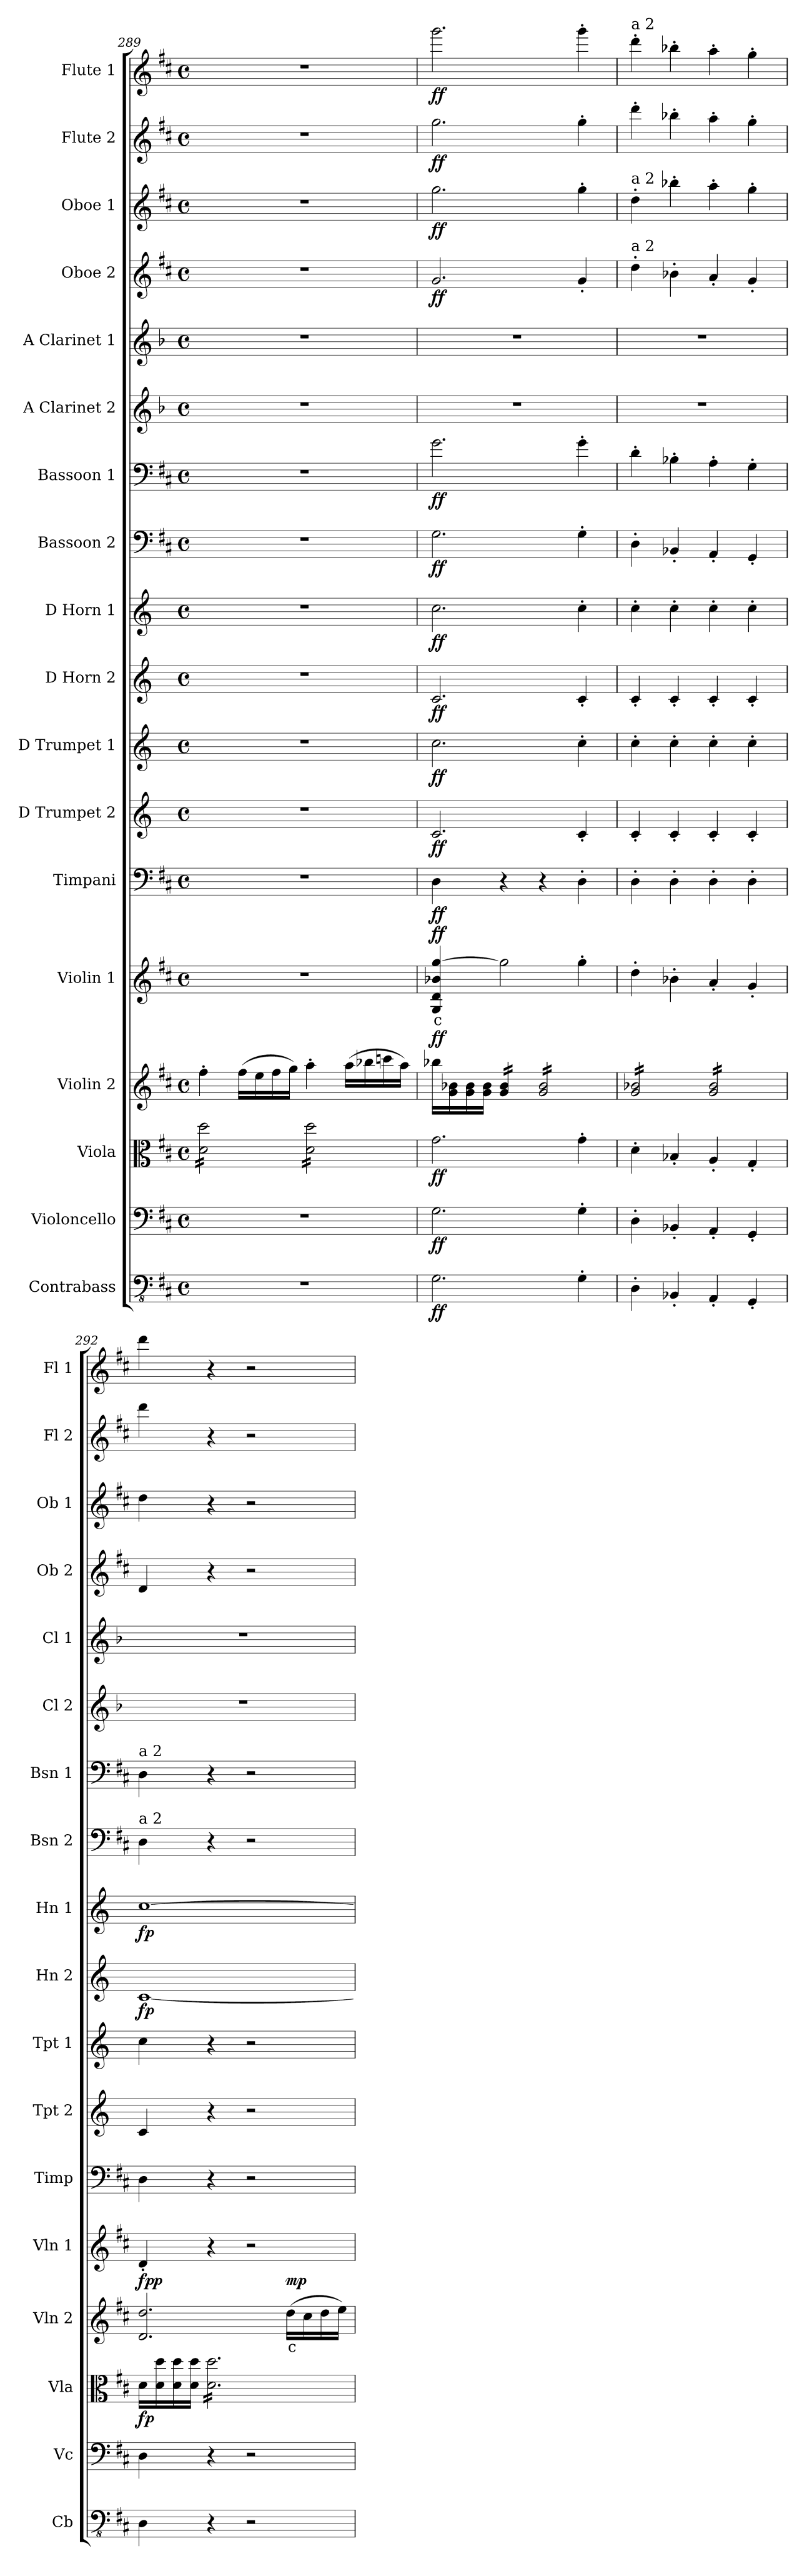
**kern	**dynam	**kern	**dynam	**kern	**dynam	**kern	**text	**dynam	**kern	**text	**dynam	**kern	**dynam	**kern	**dynam	**kern	**dynam	**kern	**dynam	**kern	**dynam	**kern	**dynam	**kern	**dynam	**kern	**kern	**kern	**dynam	**kern	**dynam	**kern	**dynam	**kern	**dynam
*part18	*part18	*part17	*part17	*part16	*part16	*part15	*part15	*part15	*part14	*part14	*part14	*part13	*part13	*part12	*part12	*part11	*part11	*part10	*part10	*part9	*part9	*part8	*part8	*part7	*part7	*part6	*part5	*part4	*part4	*part3	*part3	*part2	*part2	*part1	*part1
*staff18	*staff18	*staff17	*staff17	*staff16	*staff16	*staff15	*staff15	*staff15	*staff14	*staff14	*staff14	*staff13	*staff13	*staff12	*staff12	*staff11	*staff11	*staff10	*staff10	*staff9	*staff9	*staff8	*staff8	*staff7	*staff7	*staff6	*staff5	*staff4	*staff4	*staff3	*staff3	*staff2	*staff2	*staff1	*staff1
*I"Contrabass	*	*I"Violoncello	*	*I"Viola	*	*I"Violin 2	*	*	*I"Violin 1	*	*	*I"Timpani	*	*I"D Trumpet 2	*	*I"D Trumpet 1	*	*I"D Horn 2	*	*I"D Horn 1	*	*I"Bassoon 2	*	*I"Bassoon 1	*	*I"A Clarinet 2	*I"A Clarinet 1	*I"Oboe 2	*	*I"Oboe 1	*	*I"Flute 2	*	*I"Flute 1	*
*I'Cb	*	*I'Vc	*	*I'Vla	*	*I'Vln 2	*	*	*I'Vln 1	*	*	*I'Timp	*	*I'Tpt 2	*	*I'Tpt 1	*	*I'Hn 2	*	*I'Hn 1	*	*I'Bsn 2	*	*I'Bsn 1	*	*I'Cl 2	*I'Cl 1	*I'Ob 2	*	*I'Ob 1	*	*I'Fl 2	*	*I'Fl 1	*
*clefFv4	*	*clefF4	*	*clefC3	*	*clefG2	*	*	*clefG2	*	*	*clefF4	*	*clefG2	*	*clefG2	*	*clefG2	*	*clefG2	*	*clefF4	*	*clefF4	*	*clefG2	*clefG2	*clefG2	*	*clefG2	*	*clefG2	*	*clefG2	*
*	*	*	*	*	*	*	*	*	*	*	*	*	*	*ITrd-1c-2	*	*ITrd-1c-2	*	*ITrd6c10	*	*ITrd6c10	*	*	*	*	*	*ITrd2c3	*ITrd2c3	*	*	*	*	*	*	*	*
*k[f#c#]	*	*k[f#c#]	*	*k[f#c#]	*	*k[f#c#]	*	*	*k[f#c#]	*	*	*k[f#c#]	*	*k[f#c#]	*	*k[f#c#]	*	*k[f#c#]	*	*k[f#c#]	*	*k[f#c#]	*	*k[f#c#]	*	*k[f#c#]	*k[f#c#]	*k[f#c#]	*	*k[f#c#]	*	*k[f#c#]	*	*k[f#c#]	*
*M4/4	*	*M4/4	*	*M4/4	*	*M4/4	*	*	*M4/4	*	*	*M4/4	*	*M4/4	*	*M4/4	*	*M4/4	*	*M4/4	*	*M4/4	*	*M4/4	*	*M4/4	*M4/4	*M4/4	*	*M4/4	*	*M4/4	*	*M4/4	*
*met(c)	*	*met(c)	*	*met(c)	*	*met(c)	*	*	*met(c)	*	*	*met(c)	*	*met(c)	*	*met(c)	*	*met(c)	*	*met(c)	*	*met(c)	*	*met(c)	*	*met(c)	*met(c)	*met(c)	*	*met(c)	*	*met(c)	*	*met(c)	*
=289	=289	=289	=289	=289	=289	=289	=289	=289	=289	=289	=289	=289	=289	=289	=289	=289	=289	=289	=289	=289	=289	=289	=289	=289	=289	=289	=289	=289	=289	=289	=289	=289	=289	=289	=289
*	*	*	*	*tremolo	*	*	*	*	*	*	*	*	*	*	*	*	*	*	*	*	*	*	*	*	*	*	*	*	*	*	*	*	*	*	*
1r	.	1r	.	16d\ 16dd\LL	.	4ff#'\	.	.	1r	.	.	1r	.	1r	.	1r	.	1r	.	1r	.	1r	.	1r	.	1r	1r	1r	.	1r	.	1r	.	1r	.
.	.	.	.	16d\ 16dd\	.	.	.	.	.	.	.	.	.	.	.	.	.	.	.	.	.	.	.	.	.	.	.	.	.	.	.	.	.	.	.
.	.	.	.	16d\ 16dd\	.	.	.	.	.	.	.	.	.	.	.	.	.	.	.	.	.	.	.	.	.	.	.	.	.	.	.	.	.	.	.
.	.	.	.	16d\ 16dd\	.	.	.	.	.	.	.	.	.	.	.	.	.	.	.	.	.	.	.	.	.	.	.	.	.	.	.	.	.	.	.
.	.	.	.	16d\ 16dd\	.	(16ff#\LL	.	.	.	.	.	.	.	.	.	.	.	.	.	.	.	.	.	.	.	.	.	.	.	.	.	.	.	.	.
.	.	.	.	16d\ 16dd\	.	16ee\	.	.	.	.	.	.	.	.	.	.	.	.	.	.	.	.	.	.	.	.	.	.	.	.	.	.	.	.	.
.	.	.	.	16d\ 16dd\	.	16ff#\	.	.	.	.	.	.	.	.	.	.	.	.	.	.	.	.	.	.	.	.	.	.	.	.	.	.	.	.	.
.	.	.	.	16d\ 16dd\JJ	.	16gg\JJ)	.	.	.	.	.	.	.	.	.	.	.	.	.	.	.	.	.	.	.	.	.	.	.	.	.	.	.	.	.
.	.	.	.	16d\ 16dd\LL	.	4aa'\	.	.	.	.	.	.	.	.	.	.	.	.	.	.	.	.	.	.	.	.	.	.	.	.	.	.	.	.	.
.	.	.	.	16d\ 16dd\	.	.	.	.	.	.	.	.	.	.	.	.	.	.	.	.	.	.	.	.	.	.	.	.	.	.	.	.	.	.	.
.	.	.	.	16d\ 16dd\	.	.	.	.	.	.	.	.	.	.	.	.	.	.	.	.	.	.	.	.	.	.	.	.	.	.	.	.	.	.	.
.	.	.	.	16d\ 16dd\	.	.	.	.	.	.	.	.	.	.	.	.	.	.	.	.	.	.	.	.	.	.	.	.	.	.	.	.	.	.	.
.	.	.	.	16d\ 16dd\	.	(16aa\LL	.	.	.	.	.	.	.	.	.	.	.	.	.	.	.	.	.	.	.	.	.	.	.	.	.	.	.	.	.
.	.	.	.	16d\ 16dd\	.	16bb-X\	.	.	.	.	.	.	.	.	.	.	.	.	.	.	.	.	.	.	.	.	.	.	.	.	.	.	.	.	.
.	.	.	.	16d\ 16dd\	.	16cccn\	.	.	.	.	.	.	.	.	.	.	.	.	.	.	.	.	.	.	.	.	.	.	.	.	.	.	.	.	.
.	.	.	.	16d\ 16dd\JJ	.	16aa\JJ)	.	.	.	.	.	.	.	.	.	.	.	.	.	.	.	.	.	.	.	.	.	.	.	.	.	.	.	.	.
*	*	*	*	*Xtremolo	*	*	*	*	*	*	*	*	*	*	*	*	*	*	*	*	*	*	*	*	*	*	*	*	*	*	*	*	*	*	*
=290	=290	=290	=290	=290	=290	=290	=290	=290	=290	=290	=290	=290	=290	=290	=290	=290	=290	=290	=290	=290	=290	=290	=290	=290	=290	=290	=290	=290	=290	=290	=290	=290	=290	=290	=290
!	!LO:DY:b	!	!LO:DY:b	!	!LO:DY:b	!	!	!LO:DY:b	!	!LO:LY:b:color=#FF0000	!LO:DY:b	!	!LO:DY:b	!	!LO:DY:b	!	!LO:DY:b	!	!LO:DY:b	!	!LO:DY:b	!	!LO:DY:b	!	!LO:DY:b	!	!	!	!LO:DY:b	!	!LO:DY:b	!	!LO:DY:b	!	!LO:DY:b
2.GG\	ff	2.G\	ff	2.g\	ff	16bb-X\LL	.	ff	4G/ 4d/ 4b-X/ [4gg/	c	ff	4D\	ff	2.d/	ff	2.dd\	ff	2.D/	ff	2.d\	ff	2.G\	ff	2.g\	ff	1r	1r	2.g/	ff	2.gg\	ff	2.gg\	ff	2.ggg\	ff
.	.	.	.	.	.	16g\ 16b-X\	.	.	.	.	.	.	.	.	.	.	.	.	.	.	.	.	.	.	.	.	.	.	.	.	.	.	.	.	.
.	.	.	.	.	.	16g\ 16b-\	.	.	.	.	.	.	.	.	.	.	.	.	.	.	.	.	.	.	.	.	.	.	.	.	.	.	.	.	.
.	.	.	.	.	.	16g\ 16b-\JJ	.	.	.	.	.	.	.	.	.	.	.	.	.	.	.	.	.	.	.	.	.	.	.	.	.	.	.	.	.
*	*	*	*	*	*	*tremolo	*	*	*	*	*	*	*	*	*	*	*	*	*	*	*	*	*	*	*	*	*	*	*	*	*	*	*	*	*
.	.	.	.	.	.	16g/ 16b-/LL	.	.	2gg\]	.	.	4r	.	.	.	.	.	.	.	.	.	.	.	.	.	.	.	.	.	.	.	.	.	.	.
.	.	.	.	.	.	16g/ 16b-/	.	.	.	.	.	.	.	.	.	.	.	.	.	.	.	.	.	.	.	.	.	.	.	.	.	.	.	.	.
.	.	.	.	.	.	16g/ 16b-/	.	.	.	.	.	.	.	.	.	.	.	.	.	.	.	.	.	.	.	.	.	.	.	.	.	.	.	.	.
.	.	.	.	.	.	16g/ 16b-/JJ	.	.	.	.	.	.	.	.	.	.	.	.	.	.	.	.	.	.	.	.	.	.	.	.	.	.	.	.	.
.	.	.	.	.	.	16g/ 16b-/LL	.	.	.	.	.	4r	.	.	.	.	.	.	.	.	.	.	.	.	.	.	.	.	.	.	.	.	.	.	.
.	.	.	.	.	.	16g/ 16b-/	.	.	.	.	.	.	.	.	.	.	.	.	.	.	.	.	.	.	.	.	.	.	.	.	.	.	.	.	.
.	.	.	.	.	.	16g/ 16b-/	.	.	.	.	.	.	.	.	.	.	.	.	.	.	.	.	.	.	.	.	.	.	.	.	.	.	.	.	.
.	.	.	.	.	.	16g/ 16b-/	.	.	.	.	.	.	.	.	.	.	.	.	.	.	.	.	.	.	.	.	.	.	.	.	.	.	.	.	.
4GG'\	.	4G'\	.	4g'\	.	16g/ 16b-/	.	.	4gg'\	.	.	4D'\	.	4d'/	.	4dd'\	.	4D'/	.	4d'\	.	4G'\	.	4g'\	.	.	.	4g'/	.	4gg'\	.	4gg'\	.	4ggg'\	.
.	.	.	.	.	.	16g/ 16b-/	.	.	.	.	.	.	.	.	.	.	.	.	.	.	.	.	.	.	.	.	.	.	.	.	.	.	.	.	.
.	.	.	.	.	.	16g/ 16b-/	.	.	.	.	.	.	.	.	.	.	.	.	.	.	.	.	.	.	.	.	.	.	.	.	.	.	.	.	.
.	.	.	.	.	.	16g/ 16b-/JJ	.	.	.	.	.	.	.	.	.	.	.	.	.	.	.	.	.	.	.	.	.	.	.	.	.	.	.	.	.
=291	=291	=291	=291	=291	=291	=291	=291	=291	=291	=291	=291	=291	=291	=291	=291	=291	=291	=291	=291	=291	=291	=291	=291	=291	=291	=291	=291	=291	=291	=291	=291	=291	=291	=291	=291
!	!	!	!	!	!	!	!	!	!	!	!	!	!	!	!	!	!	!	!	!	!	!	!	!	!	!	!	!	!	!	!	!	!	!LO:TX:a:t=a 2	!
!	!	!	!	!	!	!	!	!	!	!	!	!	!	!	!	!	!	!	!	!	!	!	!	!	!	!	!	!	!	!LO:TX:a:t=a 2	!	!	!	!	!
!	!	!	!	!	!	!	!	!	!	!	!	!	!	!	!	!	!	!	!	!	!	!	!	!	!	!	!	!LO:TX:a:t=a 2	!	!	!	!	!	!	!
4DD'\	.	4D'\	.	4d'\	.	16g/ 16b-X/LL	.	.	4dd'\	.	.	4D'\	.	4d'/	.	4dd'\	.	4D'/	.	4d'\	.	4D'\	.	4d'\	.	1r	1r	4dd'\	.	4dd'\	.	4ddd'\	.	4ddd'\	.
.	.	.	.	.	.	16g/ 16b-X/	.	.	.	.	.	.	.	.	.	.	.	.	.	.	.	.	.	.	.	.	.	.	.	.	.	.	.	.	.
.	.	.	.	.	.	16g/ 16b-X/	.	.	.	.	.	.	.	.	.	.	.	.	.	.	.	.	.	.	.	.	.	.	.	.	.	.	.	.	.
.	.	.	.	.	.	16g/ 16b-X/	.	.	.	.	.	.	.	.	.	.	.	.	.	.	.	.	.	.	.	.	.	.	.	.	.	.	.	.	.
4BBB-X'/	.	4BB-X'/	.	4B-X'/	.	16g/ 16b-X/	.	.	4b-X'\	.	.	4D'\	.	4d'/	.	4dd'\	.	4D'/	.	4d'\	.	4BB-X'/	.	4B-X'\	.	.	.	4b-X'\	.	4bb-X'\	.	4bb-X'\	.	4bb-X'\	.
.	.	.	.	.	.	16g/ 16b-X/	.	.	.	.	.	.	.	.	.	.	.	.	.	.	.	.	.	.	.	.	.	.	.	.	.	.	.	.	.
.	.	.	.	.	.	16g/ 16b-X/	.	.	.	.	.	.	.	.	.	.	.	.	.	.	.	.	.	.	.	.	.	.	.	.	.	.	.	.	.
.	.	.	.	.	.	16g/ 16b-X/JJ	.	.	.	.	.	.	.	.	.	.	.	.	.	.	.	.	.	.	.	.	.	.	.	.	.	.	.	.	.
4AAA'/	.	4AA'/	.	4A'/	.	16g/ 16b-/LL	.	.	4a'/	.	.	4D'\	.	4d'/	.	4dd'\	.	4D'/	.	4d'\	.	4AA'/	.	4A'\	.	.	.	4a'/	.	4aa'\	.	4aa'\	.	4aa'\	.
.	.	.	.	.	.	16g/ 16b-/	.	.	.	.	.	.	.	.	.	.	.	.	.	.	.	.	.	.	.	.	.	.	.	.	.	.	.	.	.
.	.	.	.	.	.	16g/ 16b-/	.	.	.	.	.	.	.	.	.	.	.	.	.	.	.	.	.	.	.	.	.	.	.	.	.	.	.	.	.
.	.	.	.	.	.	16g/ 16b-/	.	.	.	.	.	.	.	.	.	.	.	.	.	.	.	.	.	.	.	.	.	.	.	.	.	.	.	.	.
4GGG'/	.	4GG'/	.	4G'/	.	16g/ 16b-/	.	.	4g'/	.	.	4D'\	.	4d'/	.	4dd'\	.	4D'/	.	4d'\	.	4GG'/	.	4G'\	.	.	.	4g'/	.	4gg'\	.	4gg'\	.	4gg'\	.
.	.	.	.	.	.	16g/ 16b-/	.	.	.	.	.	.	.	.	.	.	.	.	.	.	.	.	.	.	.	.	.	.	.	.	.	.	.	.	.
.	.	.	.	.	.	16g/ 16b-/	.	.	.	.	.	.	.	.	.	.	.	.	.	.	.	.	.	.	.	.	.	.	.	.	.	.	.	.	.
.	.	.	.	.	.	16g/ 16b-/JJ	.	.	.	.	.	.	.	.	.	.	.	.	.	.	.	.	.	.	.	.	.	.	.	.	.	.	.	.	.
*	*	*	*	*	*	*Xtremolo	*	*	*	*	*	*	*	*	*	*	*	*	*	*	*	*	*	*	*	*	*	*	*	*	*	*	*	*	*
!!LO:PB:g=z
=292	=292	=292	=292	=292	=292	=292	=292	=292	=292	=292	=292	=292	=292	=292	=292	=292	=292	=292	=292	=292	=292	=292	=292	=292	=292	=292	=292	=292	=292	=292	=292	=292	=292	=292	=292
!	!	!	!	!	!	!	!	!	!	!	!	!	!	!	!	!	!	!	!	!	!	!	!	!LO:TX:a:t=a 2	!	!	!	!	!	!	!	!	!	!	!
!	!	!	!	!	!	!	!	!	!	!	!	!	!	!	!	!	!	!	!	!	!	!LO:TX:a:t=a 2	!	!	!	!	!	!	!	!	!	!	!	!	!
!	!	!	!	!	!LO:DY:b	!	!	!LO:DY:b	!	!	!	!	!	!	!	!	!	!	!	!	!	!	!	!	!	!	!	!	!	!	!	!	!	!	!
!	!	!	!	!	!	!	!	!LO:DY:n=1:b	!	!	!	!	!	!	!	!	!	!	!LO:DY:b	!	!LO:DY:b	!	!	!	!	!	!	!	!	!	!	!	!	!	!
4DD\	.	4D\	.	16d\LL	fp	2.d/ 2.dd/	.	fp p	4d'/	.	.	4D\	.	4d/	.	4dd\	.	[1D	fp	[1d	fp	4D\	.	4D\	.	1r	1r	4d/	.	4dd\	.	4ddd\	.	4ddd\	.
.	.	.	.	16d\ 16dd\	.	.	.	.	.	.	.	.	.	.	.	.	.	.	.	.	.	.	.	.	.	.	.	.	.	.	.	.	.	.	.
.	.	.	.	16d\ 16dd\	.	.	.	.	.	.	.	.	.	.	.	.	.	.	.	.	.	.	.	.	.	.	.	.	.	.	.	.	.	.	.
.	.	.	.	16d\ 16dd\JJ	.	.	.	.	.	.	.	.	.	.	.	.	.	.	.	.	.	.	.	.	.	.	.	.	.	.	.	.	.	.	.
*	*	*	*	*tremolo	*	*	*	*	*	*	*	*	*	*	*	*	*	*	*	*	*	*	*	*	*	*	*	*	*	*	*	*	*	*	*
4r	.	4r	.	16d\ 16dd\LL	.	.	.	.	4r	.	.	4r	.	4r	.	4r	.	.	.	.	.	4r	.	4r	.	.	.	4r	.	4r	.	4r	.	4r	.
.	.	.	.	16d\ 16dd\	.	.	.	.	.	.	.	.	.	.	.	.	.	.	.	.	.	.	.	.	.	.	.	.	.	.	.	.	.	.	.
.	.	.	.	16d\ 16dd\	.	.	.	.	.	.	.	.	.	.	.	.	.	.	.	.	.	.	.	.	.	.	.	.	.	.	.	.	.	.	.
.	.	.	.	16d\ 16dd\	.	.	.	.	.	.	.	.	.	.	.	.	.	.	.	.	.	.	.	.	.	.	.	.	.	.	.	.	.	.	.
2r	.	2r	.	16d\ 16dd\	.	.	.	.	2r	.	.	2r	.	2r	.	2r	.	.	.	.	.	2r	.	2r	.	.	.	2r	.	2r	.	2r	.	2r	.
.	.	.	.	16d\ 16dd\	.	.	.	.	.	.	.	.	.	.	.	.	.	.	.	.	.	.	.	.	.	.	.	.	.	.	.	.	.	.	.
.	.	.	.	16d\ 16dd\	.	.	.	.	.	.	.	.	.	.	.	.	.	.	.	.	.	.	.	.	.	.	.	.	.	.	.	.	.	.	.
.	.	.	.	16d\ 16dd\	.	.	.	.	.	.	.	.	.	.	.	.	.	.	.	.	.	.	.	.	.	.	.	.	.	.	.	.	.	.	.
!	!	!	!	!	!	!	!LO:LY:b:color=#FF0000	!LO:DY:n=2:b	!	!	!	!	!	!	!	!	!	!	!	!	!	!	!	!	!	!	!	!	!	!	!	!	!	!	!
.	.	.	.	16d\ 16dd\	.	(16dd\LL	c	mp	.	.	.	.	.	.	.	.	.	.	.	.	.	.	.	.	.	.	.	.	.	.	.	.	.	.	.
.	.	.	.	16d\ 16dd\	.	16cc#\	.	.	.	.	.	.	.	.	.	.	.	.	.	.	.	.	.	.	.	.	.	.	.	.	.	.	.	.	.
.	.	.	.	16d\ 16dd\	.	16dd\	.	.	.	.	.	.	.	.	.	.	.	.	.	.	.	.	.	.	.	.	.	.	.	.	.	.	.	.	.
.	.	.	.	16d\ 16dd\JJ	.	16ee\JJ)	.	.	.	.	.	.	.	.	.	.	.	.	.	.	.	.	.	.	.	.	.	.	.	.	.	.	.	.	.
*	*	*	*	*Xtremolo	*	*	*	*	*	*	*	*	*	*	*	*	*	*	*	*	*	*	*	*	*	*	*	*	*	*	*	*	*	*	*
=	=	=	=	=	=	=	=	=	=	=	=	=	=	=	=	=	=	=	=	=	=	=	=	=	=	=	=	=	=	=	=	=	=	=	=
*-	*-	*-	*-	*-	*-	*-	*-	*-	*-	*-	*-	*-	*-	*-	*-	*-	*-	*-	*-	*-	*-	*-	*-	*-	*-	*-	*-	*-	*-	*-	*-	*-	*-	*-	*-
